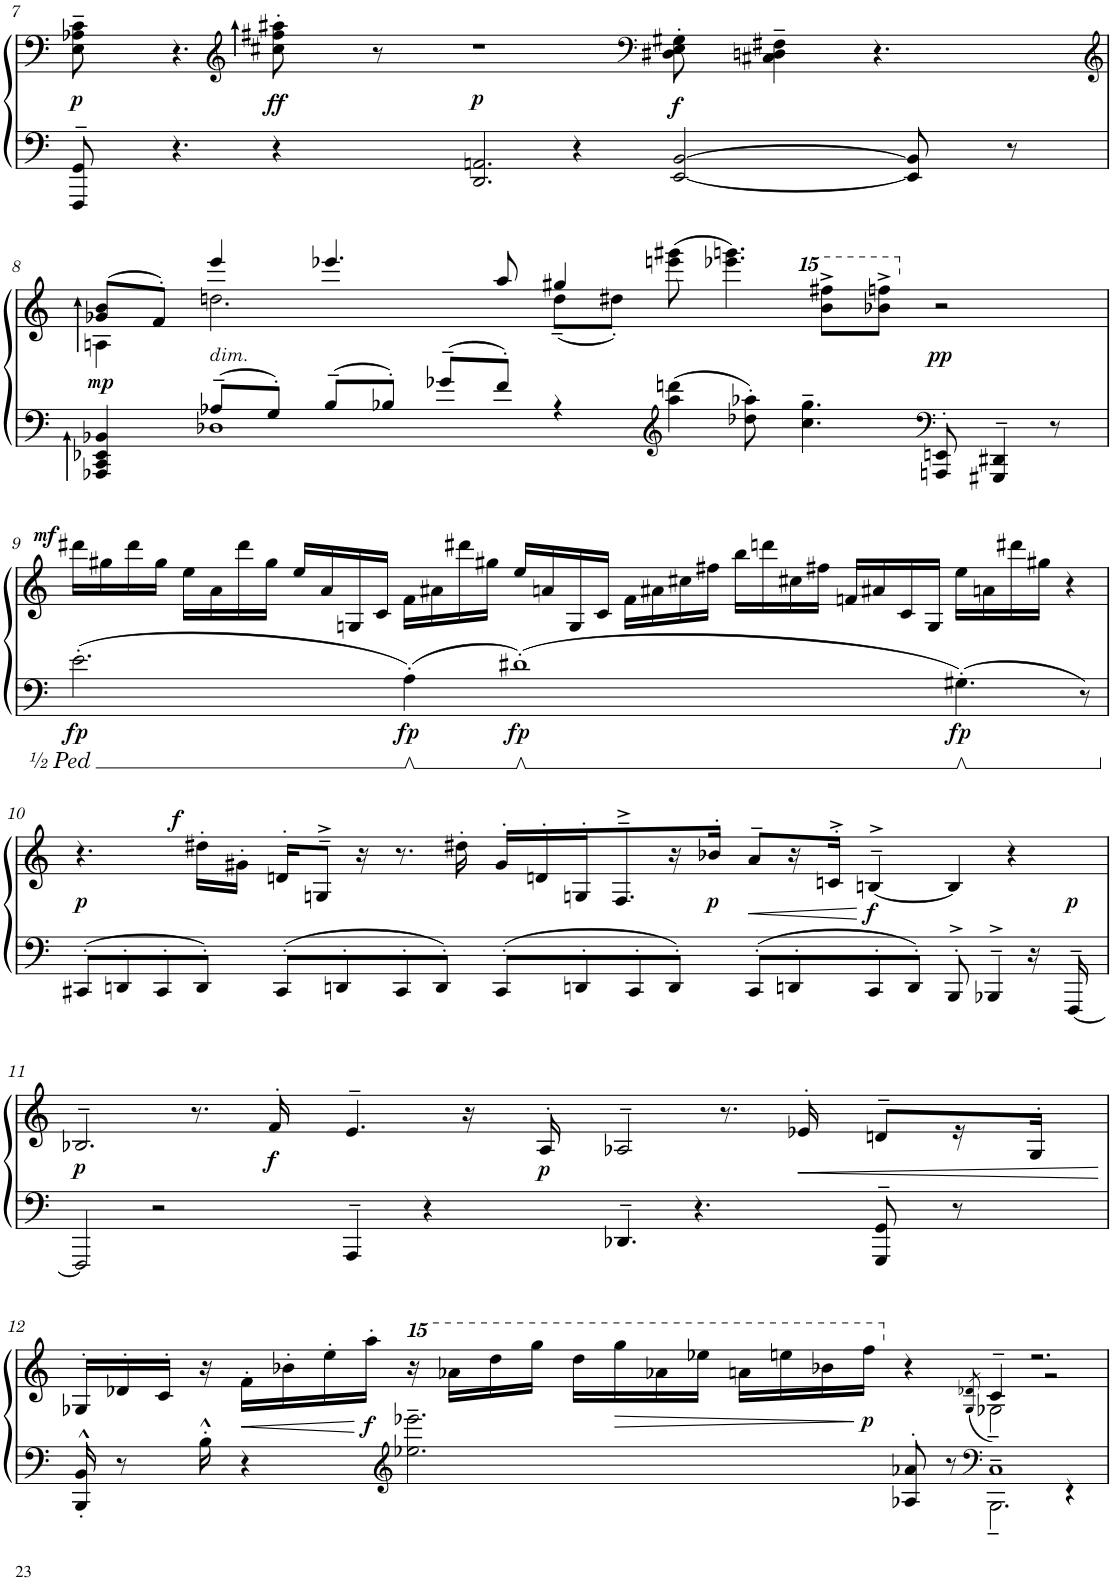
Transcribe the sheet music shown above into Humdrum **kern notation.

**kern	**kern	**dynam
*part1	*part1	*part1
*staff2	*staff1	*staff1/2
*I"Piano	*	*
*I'Pno	*	*
!!LO:PB:g=z
*clefF4	*clefF4	*
*k[]	*k[]	*
*M10/4	*M10/4	*
=7	=7	=7
!	!	!LO:DY:b
8FFF/~> 8GG/~>	8E\~ 8A-X\~ 8c\~	p
4.r	4.r	.
*	*clefG2	*
!	!	!LO:DY:b
4r	8cc#X\' 8ff#X\' 8aa#X\'	ff
.	8r	.
!	!	!LO:DY:b
2.DD/ 2.AAn/	1r	p
4r	.	.
*	*clefF4	*
!	!	!LO:DY:b
[2EE/ [2BB/	8D#X\' 8E\' 8G#X\'	f
.	4C#X\~ 4Dn\~ 4F#X\~	.
.	4.r	.
8EE/] 8BB/]	.	.
8r	.	.
!!LO:LB:g=z
=8	=8	=8
*	*clefG2	*
*^	*^	*
!	!	!	!	!LO:DY:b
4AAA-X/: 4CC/: 4EE-X/: 4BB-X/:	4ryy	(8g-X/ 8b/L	4An\	mp
.	.	8f'/J)	.	.
!	!	!LO:TX:b:i:t=dim.	!	!
8A-X~/L	1D-X	4eee/	2.ddn\	.
8G'/J	.	.	.	.
8B~/L	.	4.eee-X/	.	.
8B-X'/J	.	.	.	.
8g-X~/L	.	.	.	.
8f'/J	.	8aa/	.	.
4r	.	4gg#X/	(8dd~\L	.
.	.	.	8dd#X'\J)	.
*clefG2	*	*	*	*
4aa\ 4dddn\	1ryy	(8eeen\ 8ggg#X\	1ryy	.
.	.	4.eee-X\ 4.gggn\)	.	.
8dd-X\' 8aa-X\'	.	.	.	.
4.cc\~ 4.gg\~	.	.	.	.
*	*	*15ma	*	*
.	.	8bbb\^ 8ffff#X\^L	.	.
.	.	8bbb-X\^ 8ffffn\^J	.	.
*clefF4	*	*	*	*
*	*	*X15ma	*	*
!	!	!	!	!LO:DY:b
8AAAn/'> 8EEn/'>	.	2r	.	pp
4GGG#X/~> 4DD#X/~>	.	.	.	.
.	4ryy	.	4ryy	.
8r	.	.	.	.
*v	*v	*	*	*
*	*v	*v	*
!!LO:LB:g=z
=9	=9	=9
!	!	!LO:DY:b=2
!	!	!LO:DY:n=1:a
2.e'\	16ddd#X\LL	fp mf
.	16gg#X\	.
.	16ddd#\	.
.	16gg#\JJ	.
.	16ee\LL	.
.	16a\	.
.	16ddd#\	.
.	16gg#\JJ	.
.	16ee/LL	.
.	16a/	.
.	16Gn/	.
.	16c/JJ	.
!	!	!LO:DY:n=2:b=2
4A'\	16f\LL	fp
.	16a#X\	.
.	16ddd#X\	.
.	16gg#X\JJ	.
!	!	!LO:DY:n=3:b=2
1d#X'	16ee/LL	fp
.	16an/	.
.	16G/	.
.	16c/JJ	.
.	16f\LL	.
.	16a#X\	.
.	16cc#X\	.
.	16ff#X\JJ	.
.	16bb\LL	.
.	16dddn\	.
.	16cc#X\	.
.	16ff#X\JJ	.
.	16fn/LL	.
.	16a#X/	.
.	16c/	.
.	16G/JJ	.
!	!	!LO:DY:n=4:b=2
4.G#X'\	16ee\LL	fp
.	16an\	.
.	16ddd#X\	.
.	16gg#X\JJ	.
.	4r	.
8r	.	.
!!LO:LB:g=z
=10	=10	=10
!	!	!LO:DY:b
8CC#X'>/L	4.r	p
8DDn'>/	.	.
8CC#'>/	.	.
!	!	!LO:DY:a
8DD'>/J	16dd#X'\LL	f
.	16g#X'\JJ	.
8CC#'>/L	16dn'>/KL	.
.	8Gn~>^>/J	.
8DDn'>/	.	.
.	16r	.
8CC#'>/	8.r	.
8DD'>/J	.	.
.	16dd#X'\	.
8CC#'>/L	16g#'>/LL	.
.	16dn'>/	.
8DDn'>/	16Gn'>/J	.
.	8.F~>^>/	.
8CC#'>/	.	.
8DD'>/J	16r	.
!	!	!LO:DY:b
.	16b-X'>/JJ	p
!	!	!LO:HP:b
8CC#'>/L	8a~>/L	<
8DDn'>/	16r	.
.	16cn'>^>/JJ	.
!	!	!LO:DY:b
8CC#'>/	[4Bn~>^>/	f
8DD'>/J	.	.
8BBB'>^>/	4B/]	.
4BBB-X~>^>/	.	.
.	4r	.
16r	.	.
!	!	!LO:DY:a=2
[16FFF~>/	.	p
!!LO:LB:g=z
=11	=11	=11
!	!	!LO:DY:b
2FFF/]	2.B-X~>/	p
2r	.	.
.	8.r	.
!	!	!LO:DY:b
.	16f'>/	f
4AAA~>/	4.e~>/	.
4r	.	.
.	16r	.
!	!	!LO:DY:b
.	16A'>/	p
4.DD-X~>/	2A-X~>/	.
4.r	.	.
.	8.r	.
!	!	!LO:HP:b
.	16e-X'>/	<
8GGG/~> 8GG/~>	8dn~>/L	.
8r	16r	.
.	16G'>/JJ	.
.	.	[
!!LO:LB:g=z
=12	=12	=12
*^	*^	*
16BBB/'^^ 16BB/'^^	1.ryy	16G-X'>/LL	1.ryy	.
8r	.	16d-X'>/	.	.
.	.	16c'>/JJ	.	.
16B'^^\	.	16r	.	.
!	!	!	!	!LO:HP:b
4r	.	16f'\LL	.	<
.	.	16b-X'\	.	.
.	.	16ee'\	.	.
!	!	!	!	!LO:DY:n=1:b
.	.	16aa'\JJ	.	[ f
*clefG2	*	*	*	*
*	*	*15ma	*	*
2.ee-X\~ 2.eee-X\~	.	16r	.	.
.	.	16aaa-X\LL	.	.
.	.	16dddd\	.	.
.	.	16gggg\JJ	.	.
.	.	16dddd\LL	.	.
.	.	16gggg\	.	.
.	.	16aaa-X\	.	.
.	.	16eeee-X\JJ	.	.
.	.	16aaan\LL	.	.
.	.	16eeeen\	.	.
.	.	16bbb-X\	.	.
!	!	!	!	!LO:DY:n=2:b
.	.	16ffff\JJ	.	[ p
*	*	*X15ma	*	*
8A-X/'> 8a-X/'>	.	4r	.	.
8r	.	.	.	.
*clefF4	*	*	*	*
.	.	.	(8qG-/ 8qd-X/	.
1C~	2.BBB~\	4c~/	2G-X~\)	.
.	.	2.r	.	.
.	.	.	2r	.
.	4r	.	.	.
*v	*v	*	*	*
*	*v	*v	*
=	=	=
*-	*-	*-
